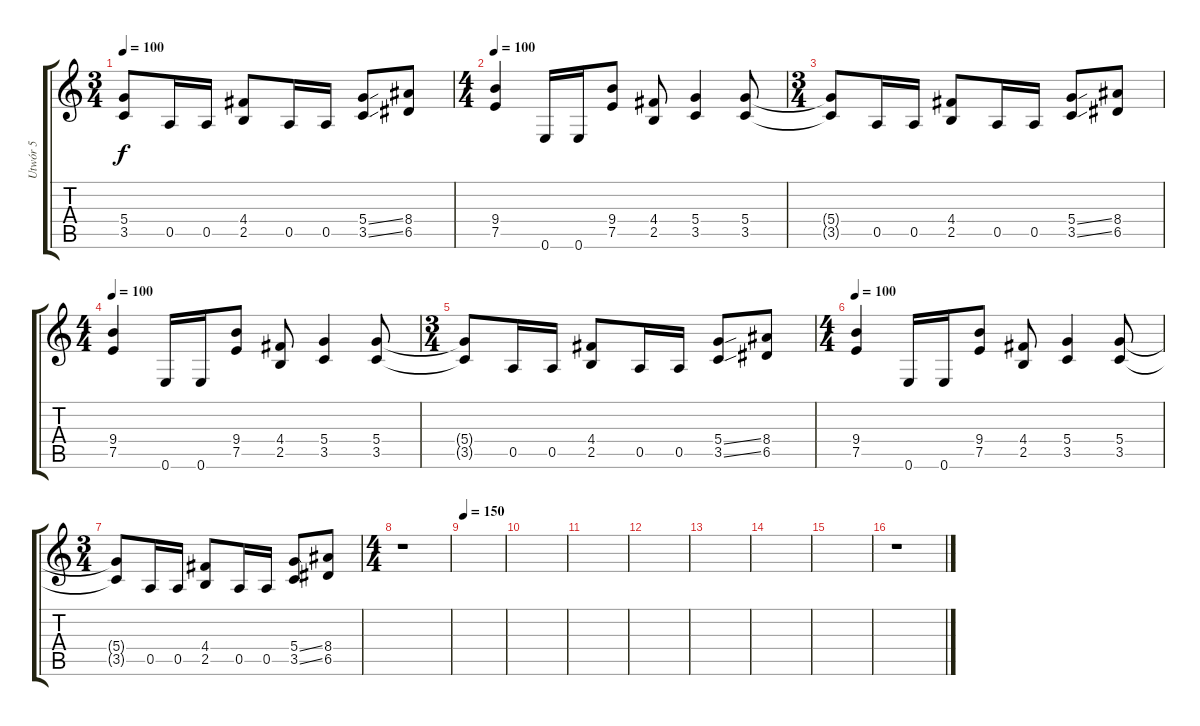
\track ("Utwór 5" "Utwór 5") {instrument distortionguitar}
\staff {score tabs}
\tuning (E4 B3 G3 D3 A2 E2) {hide}
\ts (3 4)
\tempo 100
\clef g2
\ks c
(5.4{t} 3.5{t}).8{dy f} 0.5.16 0.5.16 (4.4 2.5).8 0.5.16 0.5.16 (5.4{ss} 3.5{ss}).8 (8.4 6.5).8 |
\ts (4 4)
\tempo 100
(9.4 7.5).4 0.6.16 0.6.16 (9.4 7.5).8 (4.4 2.5).8 (5.4 3.5).4 (5.4 3.5).8 |
\ts (3 4)
(5.4{t} 3.5{t}).8 0.5.16 0.5.16 (4.4 2.5).8 0.5.16 0.5.16 (5.4{ss} 3.5{ss}).8 (8.4 6.5).8 |
\ts (4 4)
\tempo 100
(9.4 7.5).4 0.6.16 0.6.16 (9.4 7.5).8 (4.4 2.5).8 (5.4 3.5).4 (5.4 3.5).8 |
\ts (3 4)
(5.4{t} 3.5{t}).8 0.5.16 0.5.16 (4.4 2.5).8 0.5.16 0.5.16 (5.4{ss} 3.5{ss}).8 (8.4 6.5).8 |
\ts (4 4)
\tempo 100
(9.4 7.5).4 0.6.16 0.6.16 (9.4 7.5).8 (4.4 2.5).8 (5.4 3.5).4 (5.4 3.5).8 |
\ts (3 4)
(5.4{t} 3.5{t}).8 0.5.16 0.5.16 (4.4 2.5).8 0.5.16 0.5.16 (5.4{ss} 3.5{ss}).8 (8.4 6.5).8 |
\ts (4 4)
r.1 |
\tempo 150
|
|
|
|
|
|
|
r.1
